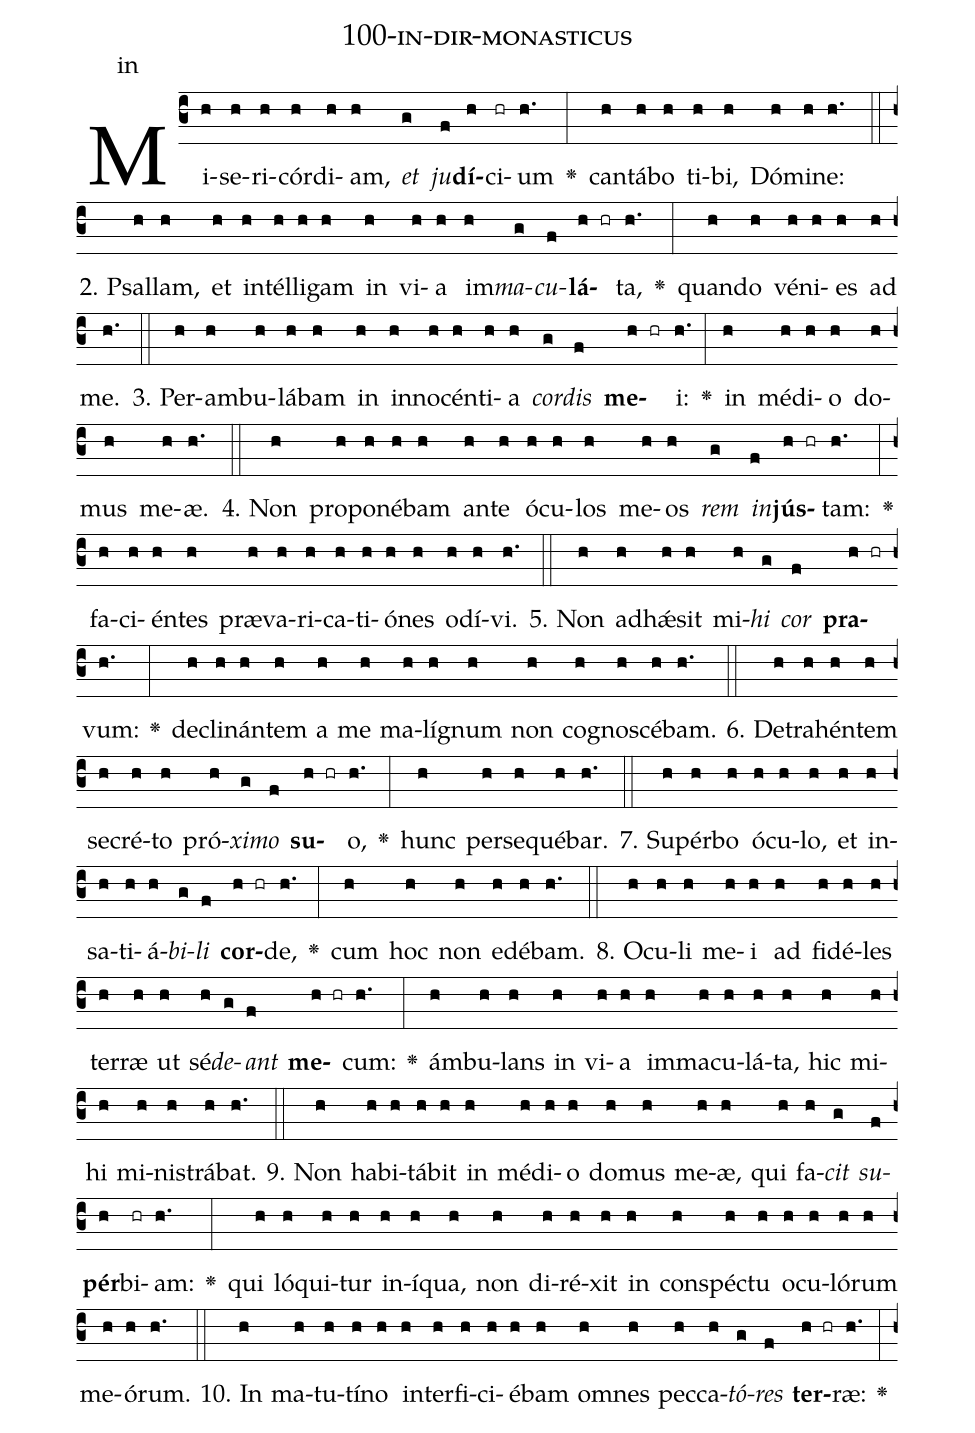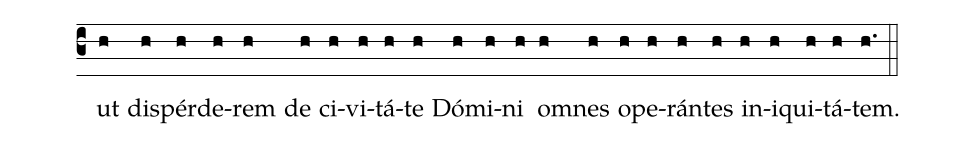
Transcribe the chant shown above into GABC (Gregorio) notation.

name: 100-in-dir-monasticus;
annotation: in;
%%
(c3)Mi(h)se(h)ri(h)cór(h)di(h)am,(h) <i>et</i>(g) <i>ju</i>(f)<b>dí</b>(h)ci(hr)um(h.) <v>\greheightstar</v>(:) can(h)tá(h)bo(h) ti(h)bi,(h) Dó(h)mi(h)ne:(h.) (::)
2. Psal(h)lam,(h) et(h) in(h)tél(h)li(h)gam(h) in(h) vi(h)a(h) im(h)<i>ma</i>(g)<i>cu</i>(f)<b>lá</b>(h hr)ta,(h.) <v>\greheightstar</v>(:) quan(h)do(h) vé(h)ni(h)es(h) ad(h) me.(h.) (::)
3. Per(h)am(h)bu(h)lá(h)bam(h) in(h) in(h)no(h)cén(h)ti(h)a(h) <i>cor</i>(g)<i>dis</i>(f) <b>me</b>(h hr)i:(h.) <v>\greheightstar</v>(:) in(h) mé(h)di(h)o(h) do(h)mus(h) me(h)æ.(h.) (::)
4. Non(h) pro(h)po(h)né(h)bam(h) an(h)te(h) ó(h)cu(h)los(h) me(h)os(h) <i>rem</i>(g) <i>in</i>(f)<b>jús</b>(h hr)tam:(h.) <v>\greheightstar</v>(:) fa(h)ci(h)én(h)tes(h) præ(h)va(h)ri(h)ca(h)ti(h)ó(h)nes(h) o(h)dí(h)vi.(h.) (::)
5. Non(h) ad(h)hǽ(h)sit(h) mi(h)<i>hi</i>(g) <i>cor</i>(f) <b>pra</b>(h hr)vum:(h.) <v>\greheightstar</v>(:) de(h)cli(h)nán(h)tem(h) a(h) me(h) ma(h)lí(h)gnum(h) non(h) co(h)gno(h)scé(h)bam.(h.) (::)
6. De(h)tra(h)hén(h)tem(h) se(h)cré(h)to(h) pró(h)<i>xi</i>(g)<i>mo</i>(f) <b>su</b>(h hr)o,(h.) <v>\greheightstar</v>(:) hunc(h) per(h)se(h)qué(h)bar.(h.) (::)
7. Su(h)pér(h)bo(h) ó(h)cu(h)lo,(h) et(h) in(h)sa(h)ti(h)á(h)<i>bi</i>(g)<i>li</i>(f) <b>cor</b>(h hr)de,(h.) <v>\greheightstar</v>(:) cum(h) hoc(h) non(h) e(h)dé(h)bam.(h.) (::)
8. O(h)cu(h)li(h) me(h)i(h) ad(h) fi(h)dé(h)les(h) ter(h)ræ(h) ut(h) sé(h)<i>de</i>(g)<i>ant</i>(f) <b>me</b>(h hr)cum:(h.) <v>\greheightstar</v>(:) ám(h)bu(h)lans(h) in(h) vi(h)a(h) im(h)ma(h)cu(h)lá(h)ta,(h) hic(h) mi(h)hi(h) mi(h)nis(h)trá(h)bat.(h.) (::)
9. Non(h) ha(h)bi(h)tá(h)bit(h) in(h) mé(h)di(h)o(h) do(h)mus(h) me(h)æ,(h) qui(h) fa(h)<i>cit</i>(g) <i>su</i>(f)<b>pér</b>(h)bi(hr)am:(h.) <v>\greheightstar</v>(:) qui(h) ló(h)qui(h)tur(h) in(h)í(h)qua,(h) non(h) di(h)ré(h)xit(h) in(h) con(h)spéc(h)tu(h) o(h)cu(h)ló(h)rum(h) me(h)ó(h)rum.(h.) (::)
10. In(h) ma(h)tu(h)tí(h)no(h) in(h)ter(h)fi(h)ci(h)é(h)bam(h) om(h)nes(h) pec(h)ca(h)<i>tó</i>(g)<i>res</i>(f) <b>ter</b>(h hr)ræ:(h.) <v>\greheightstar</v>(:) ut(h) dis(h)pér(h)de(h)rem(h) de(h) ci(h)vi(h)tá(h)te(h) Dó(h)mi(h)ni(h) om(h)nes(h) o(h)pe(h)rán(h)tes(h) in(h)i(h)qui(h)tá(h)tem.(h.) (::)
